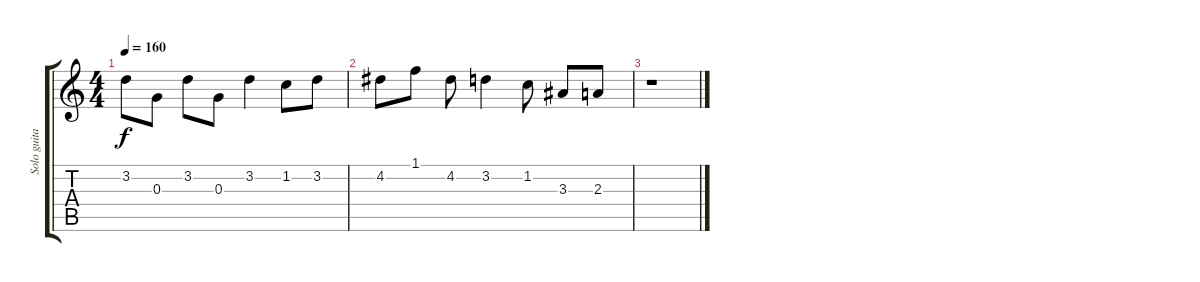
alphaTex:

\track ("Solo guitar" "Solo guita") {instrument overdrivenguitar}
\staff {score tabs}
\tuning (E4 B3 G3 D3 A2 E2) {hide}
\ts (4 4)
\tempo 160
\clef g2
\ks c
3.2.8{dy f} 0.3.8 3.2.8 0.3.8 3.2.4 1.2.8 3.2.8 |
4.2.8 1.1.8 4.2.8 3.2.4 1.2.8 3.3.8 2.3.8 |
r.1
